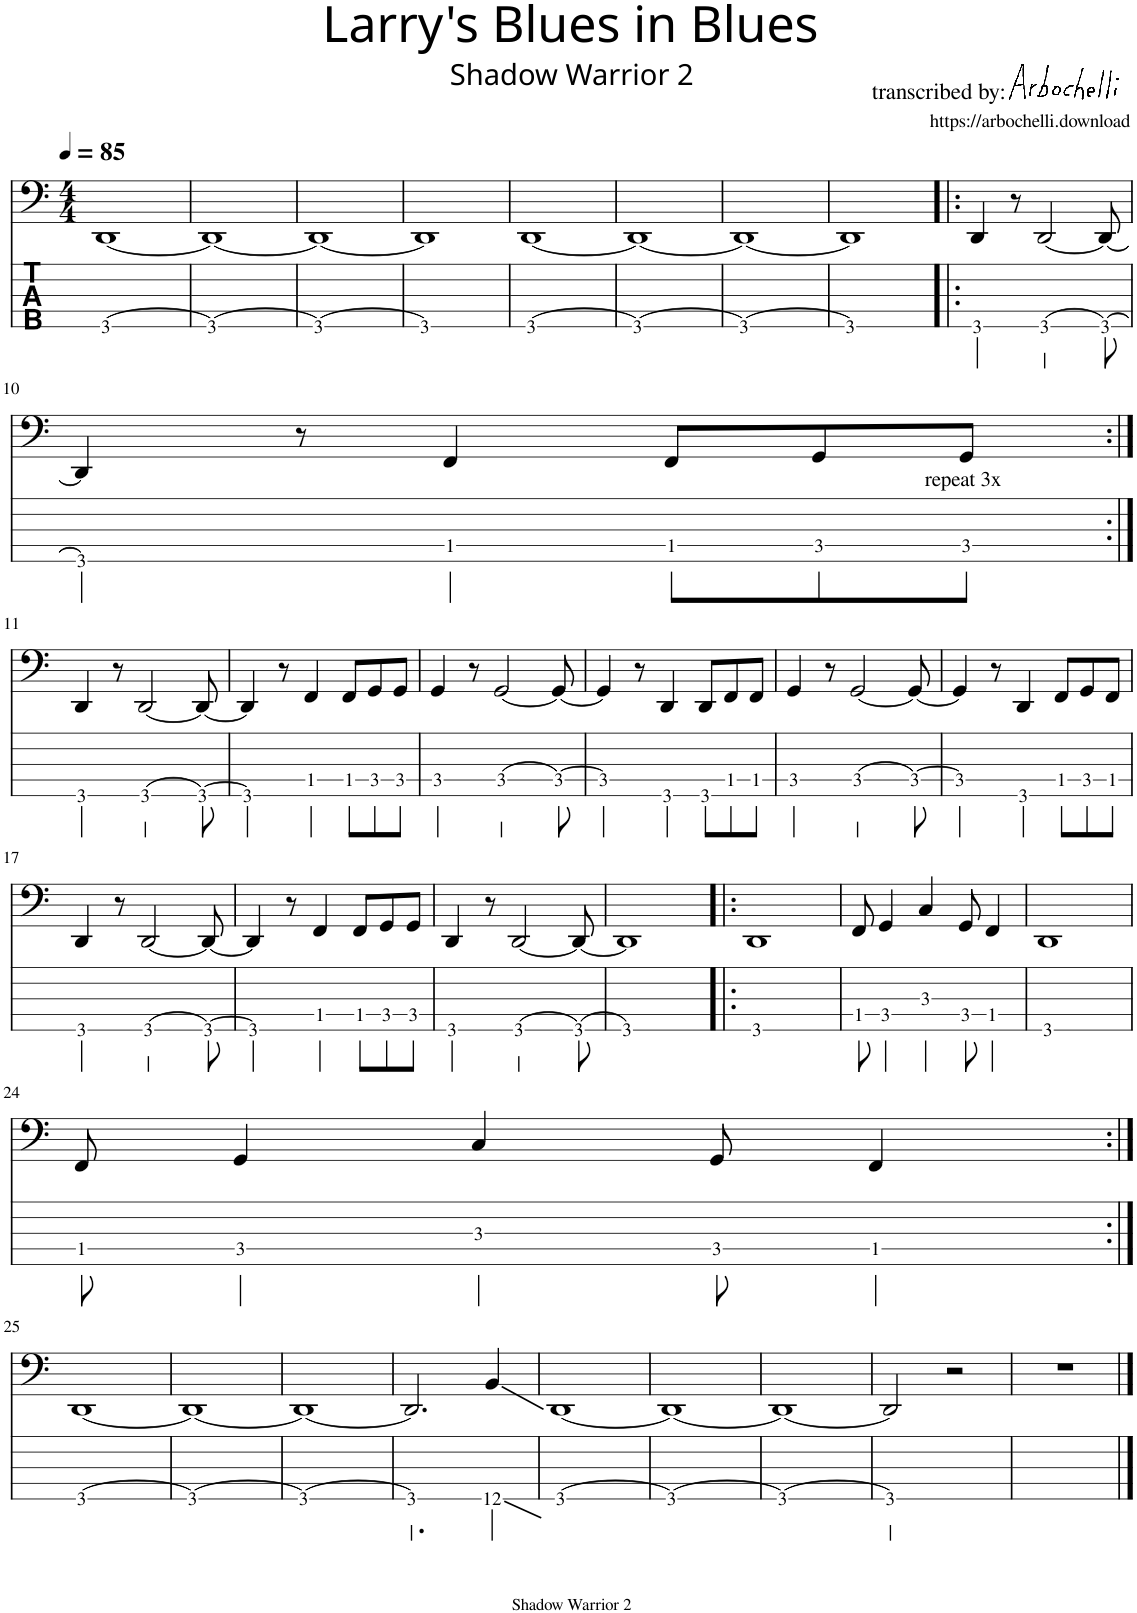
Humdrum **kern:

**kern	**kern
*part1	*part1
*staff2	*staff1
*I"5-str. Electric Bass	*
*I'El. B.	*
*stria5	*
*	*clefF4
*Trd7c12	*Trd7c12
*k[]	*k[]
*M4/4	*M4/4
*MM85	*MM85
=1	=1
[1DD	[1DD
=2	=2
1DD_	1DD_
=3	=3
1DD_	1DD_
=4	=4
1DD]	1DD]
=5	=5
[1DD	[1DD
=6	=6
1DD_	1DD_
=7	=7
1DD_	1DD_
=8	=8
1DD]	1DD]
=9!|:	=9!|:
4DD\	4DD/
8r	8r
[2DD\	[2DD/
8DD\_	8DD/_
!!LO:LB:g=z
=10	=10
4DD\]	4DD/]
8r	8r
4FF\	4FF/
8FF\L	8FF/L
8GG\	8GG/
!	!LO:TX:b:t=repeat 3x
8GG\J	8GG/J
!!LO:LB:g=z
=11:|!	=11:|!
4DD\	4DD/
8r	8r
[2DD\	[2DD/
8DD\_	8DD/_
=12	=12
4DD\]	4DD/]
8r	8r
4FF\	4FF/
8FF\L	8FF/L
8GG\	8GG/
8GG\J	8GG/J
=13	=13
4GG\	4GG/
8r	8r
[2GG\	[2GG/
8GG\_	8GG/_
=14	=14
4GG\]	4GG/]
8r	8r
4DD\	4DD/
8DD\L	8DD/L
8FF\	8FF/
8FF\J	8FF/J
=15	=15
4GG\	4GG/
8r	8r
[2GG\	[2GG/
8GG\_	8GG/_
=16	=16
4GG\]	4GG/]
8r	8r
4DD\	4DD/
8FF\L	8FF/L
8GG\	8GG/
8FF\J	8FF/J
!!LO:LB:g=z
=17	=17
4DD\	4DD/
8r	8r
[2DD\	[2DD/
8DD\_	8DD/_
=18	=18
4DD\]	4DD/]
8r	8r
4FF\	4FF/
8FF\L	8FF/L
8GG\	8GG/
8GG\J	8GG/J
=19	=19
4DD\	4DD/
8r	8r
[2DD\	[2DD/
8DD\_	8DD/_
=20	=20
1DD]	1DD]
=21!|:	=21!|:
1DD	1DD
=22	=22
8FF\	8FF/
4GG\	4GG/
4C\	4C/
8GG\	8GG/
4FF\	4FF/
=23	=23
1DD	1DD
!!LO:LB:g=z
=24	=24
8FF\	8FF/
4GG\	4GG/
4C\	4C/
8GG\	8GG/
4FF\	4FF/
!!LO:LB:g=z
=25:|!	=25:|!
[1DD	[1DD
=26	=26
1DD_	1DD_
=27	=27
1DD_	1DD_
=28	=28
2.DD\]	2.DD/]
4BB\	4BB/
=29	=29
[1DD	[1DD
=30	=30
1DD_	1DD_
=31	=31
1DD_	1DD_
=32	=32
2DD\]	2DD/]
2r	2r
=33	=33
1r	1r
==	==
*-	*-
